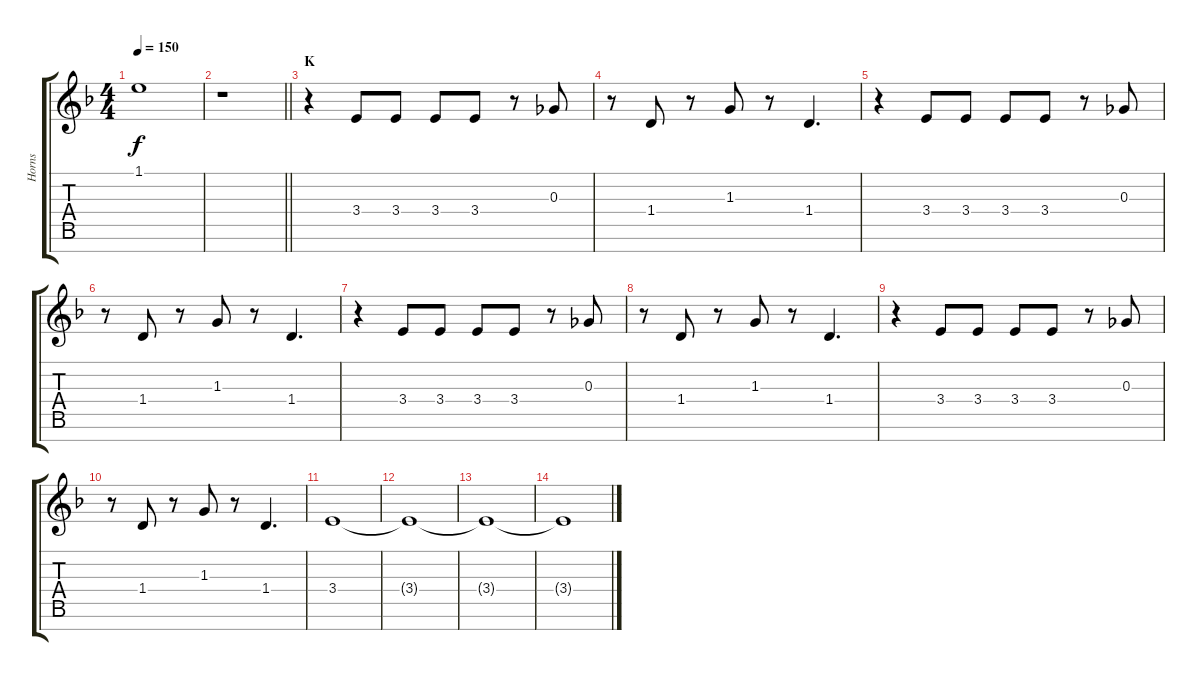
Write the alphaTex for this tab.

\track ("Horns" "Horns") {instrument brasssection}
\staff {score tabs}
\tuning (Eb5 Bb4 Gb4 Db4 Ab3 Eb3 Bb2) {hide}
\ts (4 4)
\tempo 150
\clef g2
\ks f
1.1.1{dy f} |
\barLineRight lightlight
r.1 |
\section ("" "K")
r.4 3.4.8 3.4.8 3.4.8 3.4.8 r.8 0.3.8 |
r.8 1.4.8 r.8 1.3.8 r.8 1.4.4{d} |
r.4 3.4.8 3.4.8 3.4.8 3.4.8 r.8 0.3.8 |
r.8 1.4.8 r.8 1.3.8 r.8 1.4.4{d} |
r.4 3.4.8 3.4.8 3.4.8 3.4.8 r.8 0.3.8 |
r.8 1.4.8 r.8 1.3.8 r.8 1.4.4{d} |
r.4 3.4.8 3.4.8 3.4.8 3.4.8 r.8 0.3.8 |
r.8 1.4.8 r.8 1.3.8 r.8 1.4.4{d} |
3.4.1 |
3.4{t}.1 |
3.4{t}.1 |
3.4{t}.1
